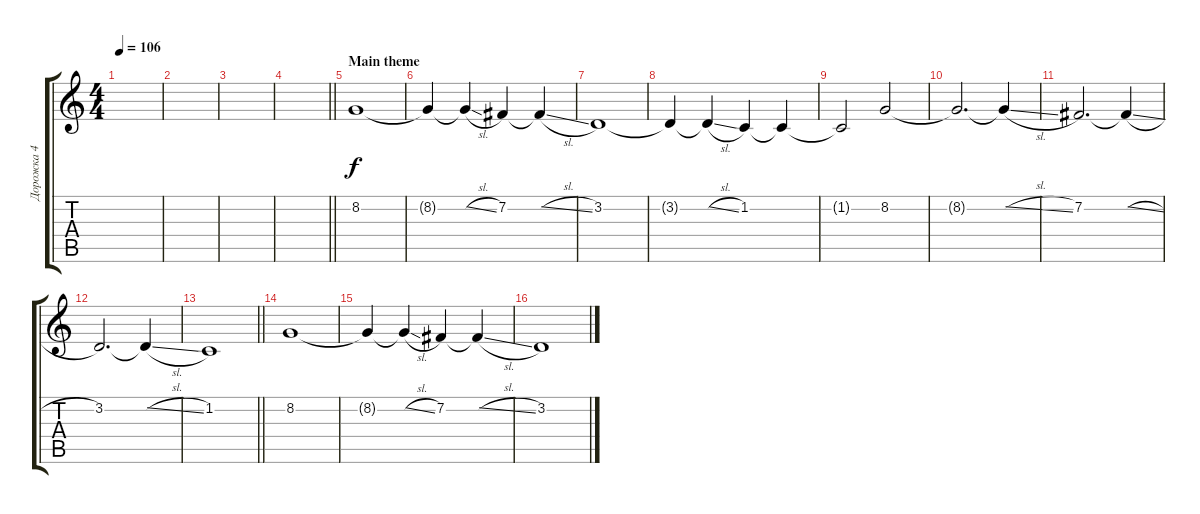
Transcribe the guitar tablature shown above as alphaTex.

\track ("Дорожка 4" "Дорожка 4") {instrument stringensemble1}
\staff {score tabs}
\tuning (E4 B3 G3 D3 A2 E2) {hide}
\ts (4 4)
\tempo 106
\clef g2
\ks c
|
|
|
\barLineRight lightlight
|
\section ("" "Main theme")
8.2.1 |
8.2{t}.4 8.2{sl t}.4 7.2.4 7.2{sl t}.4 |
3.2.1 |
3.2{t}.4 3.2{sl t}.4 1.2.4 1.2{t}.4 |
1.2{t}.2 8.2.2 |
8.2{t}.2{d} 8.2{sl t}.4 |
7.2.2{d} 7.2{sl t}.4 |
3.2.2{d} 3.2{sl t}.4 |
\barLineRight lightlight
1.2.1 |
8.2.1 |
8.2{t}.4 8.2{sl t}.4 7.2.4 7.2{sl t}.4 |
3.2.1
